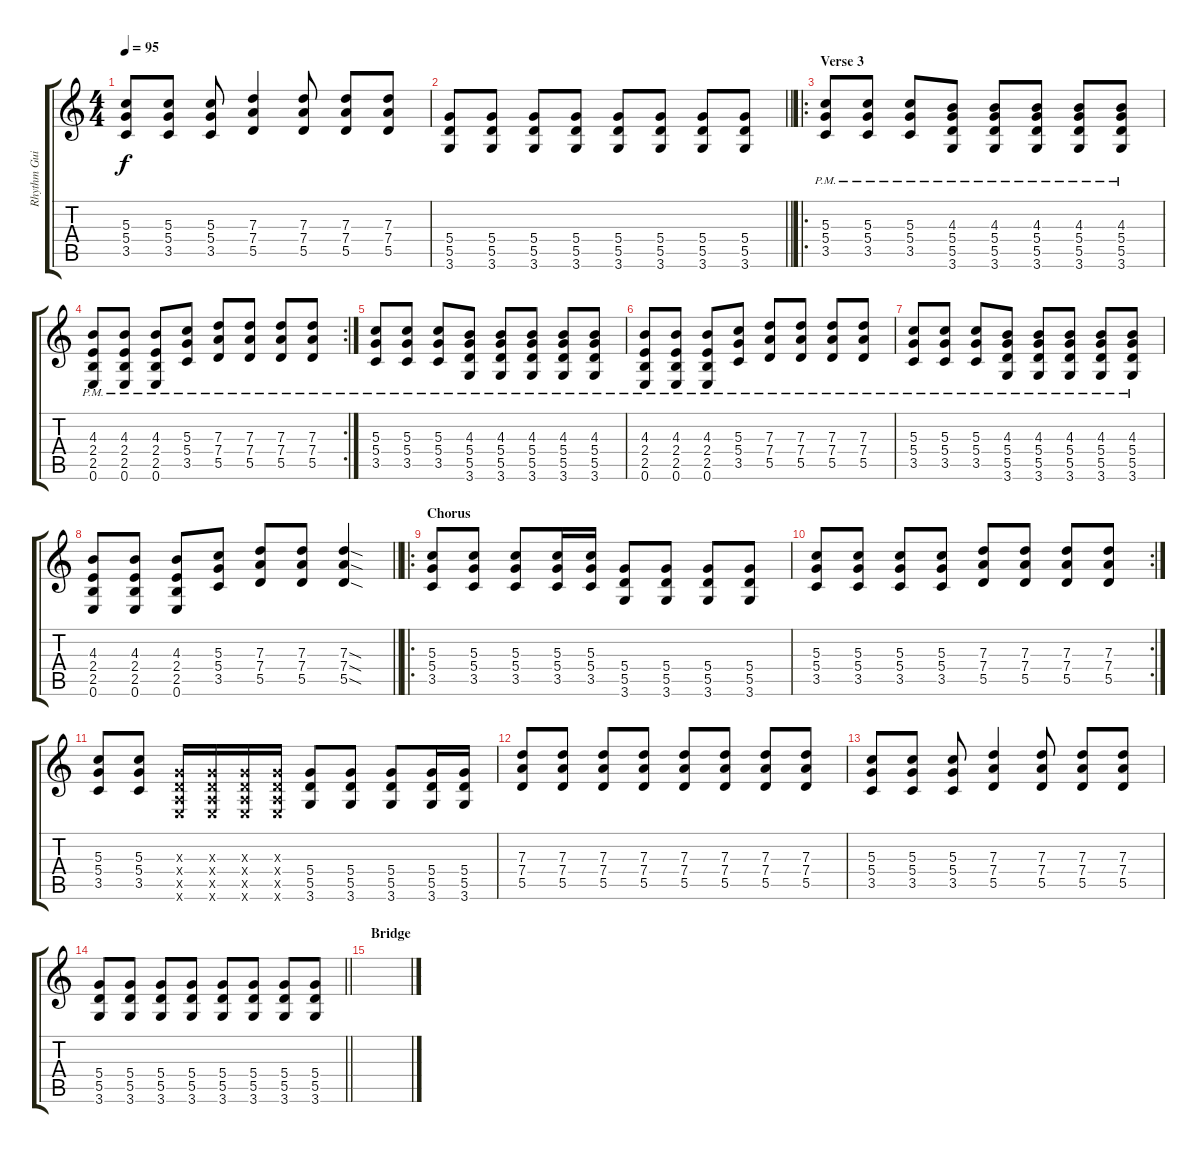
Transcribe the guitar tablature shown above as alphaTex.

\track ("Rhythm Guitar" "Rhythm Gui") {instrument distortionguitar}
\staff {score tabs}
\tuning (E4 B3 G3 D3 A2 E2) {hide}
\ts (4 4)
\tempo 95
\clef g2
\ks c
(5.3 5.4 3.5).8{dy f} (5.3 5.4 3.5).8 (5.3 5.4 3.5).8 (7.3 7.4 5.5).4 (7.3 7.4 5.5).8 (7.3 7.4 5.5).8 (7.3 7.4 5.5).8 |
\barLineRight lightlight
(5.4 5.5 3.6).8 (5.4 5.5 3.6).8 (5.4 5.5 3.6).8 (5.4 5.5 3.6).8 (5.4 5.5 3.6).8 (5.4 5.5 3.6).8 (5.4 5.5 3.6).8 (5.4 5.5 3.6).8 |
\ro
\section ("" "Verse 3")
(5.3{pm} 5.4{pm} 3.5{pm}).8{volume 16} (5.3{pm} 5.4{pm} 3.5{pm}).8 (5.3{pm} 5.4{pm} 3.5{pm}).8 (4.3{pm} 5.4{pm} 5.5{pm} 3.6{pm}).8 (4.3{pm} 5.4{pm} 5.5{pm} 3.6{pm}).8 (4.3{pm} 5.4{pm} 5.5{pm} 3.6{pm}).8 (4.3{pm} 5.4{pm} 5.5{pm} 3.6{pm}).8 (4.3{pm} 5.4{pm} 5.5{pm} 3.6{pm}).8 |
\rc 2
(4.3{pm} 2.4{pm} 2.5{pm} 0.6{pm}).8 (4.3{pm} 2.4{pm} 2.5{pm} 0.6{pm}).8 (4.3{pm} 2.4{pm} 2.5{pm} 0.6{pm}).8 (5.3{pm} 5.4{pm} 3.5{pm}).8 (7.3{pm} 7.4{pm} 5.5{pm}).8 (7.3{pm} 7.4{pm} 5.5{pm}).8 (7.3{pm} 7.4{pm} 5.5{pm}).8 (7.3{pm} 7.4{pm} 5.5{pm}).8 |
(5.3{pm} 5.4{pm} 3.5{pm}).8 (5.3{pm} 5.4{pm} 3.5{pm}).8 (5.3{pm} 5.4{pm} 3.5{pm}).8 (4.3{pm} 5.4{pm} 5.5{pm} 3.6{pm}).8 (4.3{pm} 5.4{pm} 5.5{pm} 3.6{pm}).8 (4.3{pm} 5.4{pm} 5.5{pm} 3.6{pm}).8 (4.3{pm} 5.4{pm} 5.5{pm} 3.6{pm}).8 (4.3{pm} 5.4{pm} 5.5{pm} 3.6{pm}).8 |
(4.3{pm} 2.4{pm} 2.5{pm} 0.6{pm}).8 (4.3{pm} 2.4{pm} 2.5{pm} 0.6{pm}).8 (4.3{pm} 2.4{pm} 2.5{pm} 0.6{pm}).8 (5.3{pm} 5.4{pm} 3.5{pm}).8 (7.3{pm} 7.4{pm} 5.5{pm}).8 (7.3{pm} 7.4{pm} 5.5{pm}).8 (7.3{pm} 7.4{pm} 5.5{pm}).8 (7.3{pm} 7.4{pm} 5.5{pm}).8 |
(5.3{pm} 5.4{pm} 3.5{pm}).8 (5.3{pm} 5.4{pm} 3.5{pm}).8 (5.3{pm} 5.4{pm} 3.5{pm}).8 (4.3{pm} 5.4{pm} 5.5{pm} 3.6{pm}).8 (4.3{pm} 5.4{pm} 5.5{pm} 3.6{pm}).8 (4.3{pm} 5.4{pm} 5.5{pm} 3.6{pm}).8 (4.3{pm} 5.4{pm} 5.5{pm} 3.6{pm}).8 (4.3{pm} 5.4{pm} 5.5{pm} 3.6{pm}).8 |
\barLineRight lightlight
(4.3 2.4 2.5 0.6).8 (4.3 2.4 2.5 0.6).8 (4.3 2.4 2.5 0.6).8 (5.3 5.4 3.5).8 (7.3 7.4 5.5).8 (7.3 7.4 5.5).8 (7.3{sod} 7.4{sod} 5.5{sod}).4 |
\ro
\section ("" "Chorus")
(5.3 5.4 3.5).8{volume 11} (5.3 5.4 3.5).8 (5.3 5.4 3.5).8 (5.3 5.4 3.5).16 (5.3 5.4 3.5).16 (5.4 5.5 3.6).8 (5.4 5.5 3.6).8 (5.4 5.5 3.6).8 (5.4 5.5 3.6).8 |
\rc 2
(5.3 5.4 3.5).8 (5.3 5.4 3.5).8 (5.3 5.4 3.5).8 (5.3 5.4 3.5).8 (7.3 7.4 5.5).8 (7.3 7.4 5.5).8 (7.3 7.4 5.5).8 (7.3 7.4 5.5).8 |
(5.3 5.4 3.5).8 (5.3 5.4 3.5).8 (0.3{x} 0.4{x} 0.5{x} 0.6{x}).16 (0.3{x} 0.4{x} 0.5{x} 0.6{x}).16 (0.3{x} 0.4{x} 0.5{x} 0.6{x}).16 (0.3{x} 0.4{x} 0.5{x} 0.6{x}).16 (5.4 5.5 3.6).8 (5.4 5.5 3.6).8 (5.4 5.5 3.6).8 (5.4 5.5 3.6).16 (5.4 5.5 3.6).16 |
(7.3 7.4 5.5).8 (7.3 7.4 5.5).8 (7.3 7.4 5.5).8 (7.3 7.4 5.5).8 (7.3 7.4 5.5).8 (7.3 7.4 5.5).8 (7.3 7.4 5.5).8 (7.3 7.4 5.5).8 |
(5.3 5.4 3.5).8 (5.3 5.4 3.5).8 (5.3 5.4 3.5).8 (7.3 7.4 5.5).4 (7.3 7.4 5.5).8 (7.3 7.4 5.5).8 (7.3 7.4 5.5).8 |
\barLineRight lightlight
(5.4 5.5 3.6).8 (5.4 5.5 3.6).8 (5.4 5.5 3.6).8 (5.4 5.5 3.6).8 (5.4 5.5 3.6).8 (5.4 5.5 3.6).8 (5.4 5.5 3.6).8 (5.4 5.5 3.6).8 |
\section ("" "Bridge")
